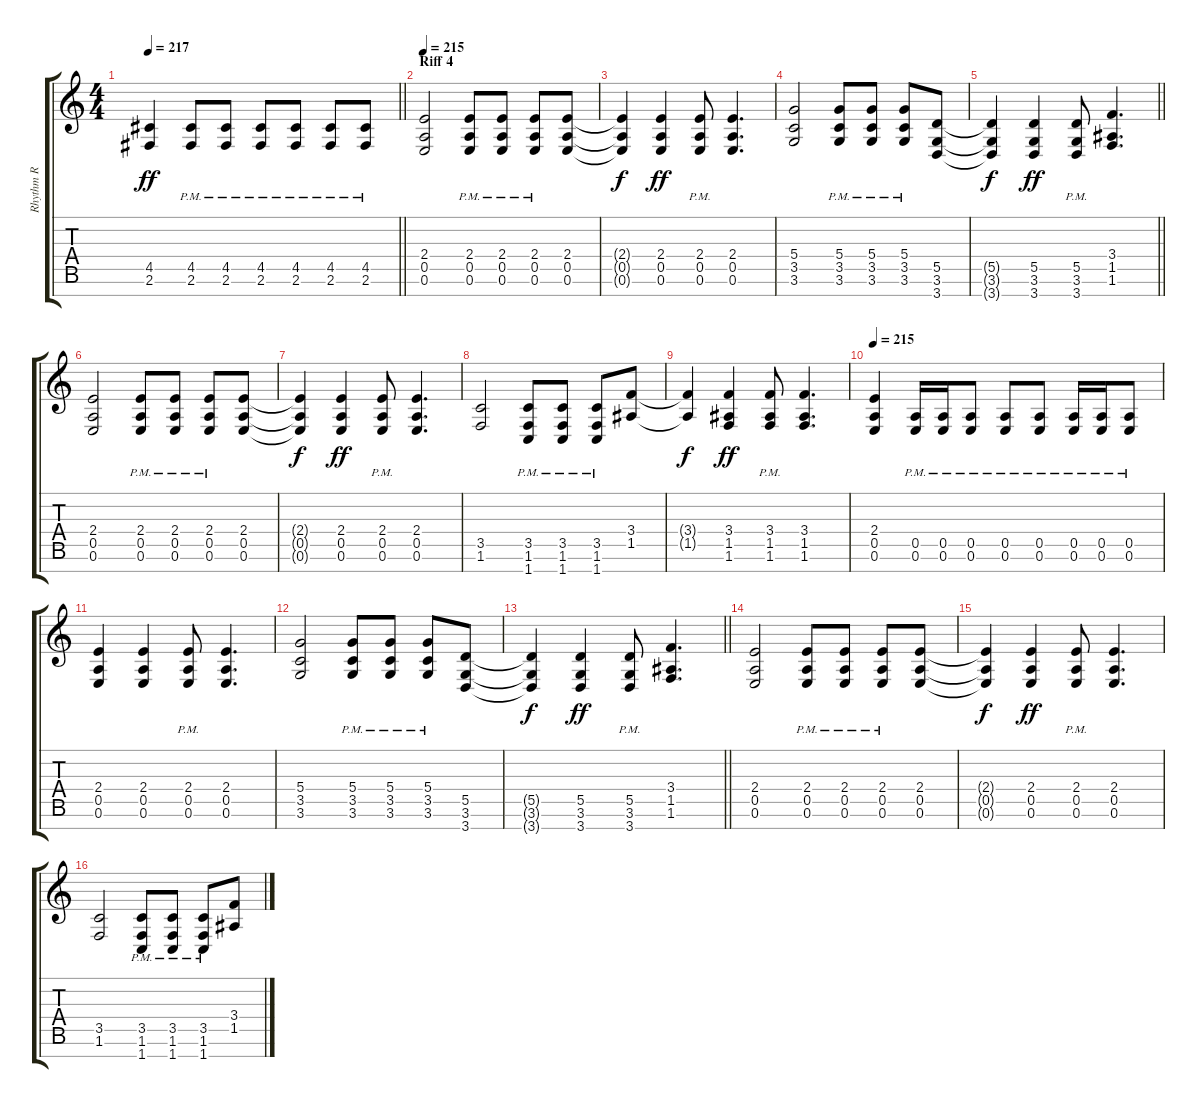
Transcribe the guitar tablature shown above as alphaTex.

\track ("Rhythm R" "Rhythm R") {instrument overdrivenguitar}
\staff {score tabs}
\tuning (E4 B3 G3 D3 A2 E2 B1) {hide}
\ts (4 4)
\tempo 217
\clef g2
\barLineRight lightlight
\ks c
(4.5 2.6).4{dy ff} (4.5{pm} 2.6{pm}).8 (4.5{pm} 2.6{pm}).8 (4.5{pm} 2.6{pm}).8 (4.5{pm} 2.6{pm}).8 (4.5{pm} 2.6{pm}).8 (4.5{pm} 2.6{pm}).8 |
\section ("" "Riff 4")
\tempo 215
(2.4 0.5 0.6).2 (2.4{pm} 0.5{pm} 0.6{pm}).8 (2.4{pm} 0.5{pm} 0.6{pm}).8 (2.4{pm} 0.5{pm} 0.6{pm}).8 (2.4 0.5 0.6).8 |
(2.4{t} 0.5{t} 0.6{t}).4{dy f} (2.4 0.5 0.6).4{dy ff} (2.4{pm} 0.5{pm} 0.6{pm}).8 (2.4 0.5 0.6).4{d} |
(5.4 3.5 3.6).2 (5.4{pm} 3.5{pm} 3.6{pm}).8 (5.4{pm} 3.5{pm} 3.6{pm}).8 (5.4{pm} 3.5{pm} 3.6{pm}).8 (5.5 3.6 3.7).8 |
\barLineRight lightlight
(5.5{t} 3.6{t} 3.7{t}).4{dy f} (5.5 3.6 3.7).4{dy ff} (5.5{pm} 3.6{pm} 3.7{pm}).8 (3.4 1.5 1.6).4{d} |
(2.4 0.5 0.6).2 (2.4{pm} 0.5{pm} 0.6{pm}).8 (2.4{pm} 0.5{pm} 0.6{pm}).8 (2.4{pm} 0.5{pm} 0.6{pm}).8 (2.4 0.5 0.6).8 |
(2.4{t} 0.5{t} 0.6{t}).4{dy f} (2.4 0.5 0.6).4{dy ff} (2.4{pm} 0.5{pm} 0.6{pm}).8 (2.4 0.5 0.6).4{d} |
(3.5 1.6).2 (3.5{pm} 1.6{pm} 1.7{pm}).8 (3.5{pm} 1.6{pm} 1.7{pm}).8 (3.5{pm} 1.6{pm} 1.7{pm}).8 (3.4 1.5).8 |
(3.4{t} 1.5{t}).4{dy f} (3.4 1.5 1.6).4{dy ff} (3.4{pm} 1.5{pm} 1.6{pm}).8 (3.4 1.5 1.6).4{d} |
\tempo 215
(2.4 0.5 0.6).4 (0.5{pm} 0.6{pm}).16 (0.5{pm} 0.6{pm}).16 (0.5{pm} 0.6{pm}).8 (0.5{pm} 0.6{pm}).8 (0.5{pm} 0.6{pm}).8 (0.5{pm} 0.6{pm}).16 (0.5{pm} 0.6{pm}).16 (0.5{pm} 0.6{pm}).8 |
(2.4 0.5 0.6).4 (2.4 0.5 0.6).4 (2.4{pm} 0.5{pm} 0.6{pm}).8 (2.4 0.5 0.6).4{d} |
(5.4 3.5 3.6).2 (5.4{pm} 3.5{pm} 3.6{pm}).8 (5.4{pm} 3.5{pm} 3.6{pm}).8 (5.4{pm} 3.5{pm} 3.6{pm}).8 (5.5 3.6 3.7).8 |
\barLineRight lightlight
(5.5{t} 3.6{t} 3.7{t}).4{dy f} (5.5 3.6 3.7).4{dy ff} (5.5{pm} 3.6{pm} 3.7{pm}).8 (3.4 1.5 1.6).4{d} |
(2.4 0.5 0.6).2 (2.4{pm} 0.5{pm} 0.6{pm}).8 (2.4{pm} 0.5{pm} 0.6{pm}).8 (2.4{pm} 0.5{pm} 0.6{pm}).8 (2.4 0.5 0.6).8 |
(2.4{t} 0.5{t} 0.6{t}).4{dy f} (2.4 0.5 0.6).4{dy ff} (2.4{pm} 0.5{pm} 0.6{pm}).8 (2.4 0.5 0.6).4{d} |
(3.5 1.6).2 (3.5{pm} 1.6{pm} 1.7{pm}).8 (3.5{pm} 1.6{pm} 1.7{pm}).8 (3.5{pm} 1.6{pm} 1.7{pm}).8 (3.4 1.5).8
